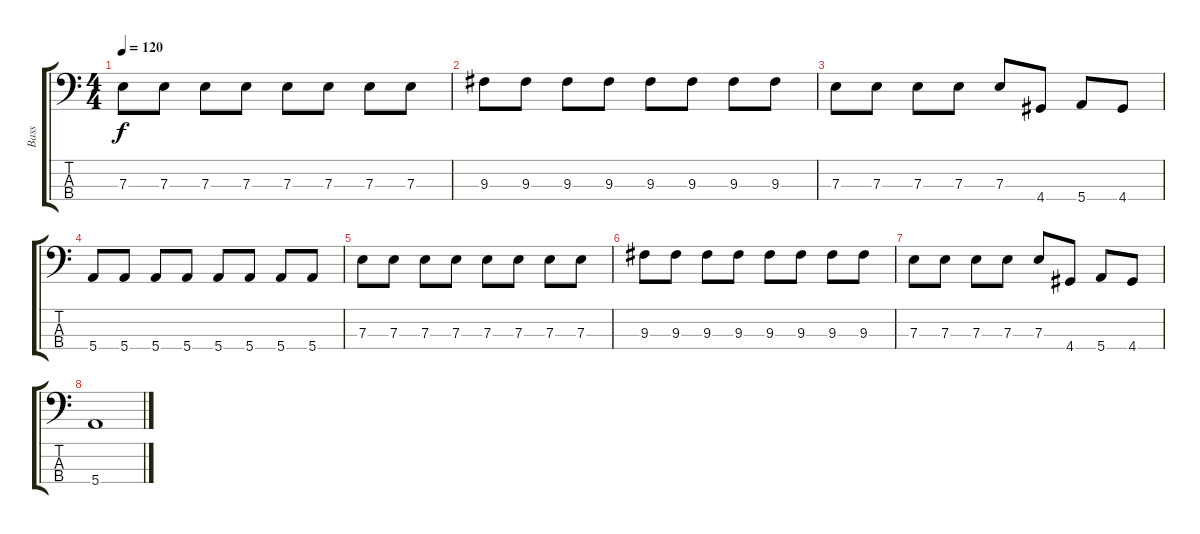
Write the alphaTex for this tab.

\track ("Bass" "Bass") {instrument electricbasspick}
\staff {score tabs}
\tuning (G2 D2 A1 E1) {hide}
\ts (4 4)
\tempo 120
\clef f4
\ks c
7.3.8{dy f} 7.3.8 7.3.8 7.3.8 7.3.8 7.3.8 7.3.8 7.3.8 |
9.3.8 9.3.8 9.3.8 9.3.8 9.3.8 9.3.8 9.3.8 9.3.8 |
7.3.8 7.3.8 7.3.8 7.3.8 7.3.8 4.4.8 5.4.8 4.4.8 |
5.4.8 5.4.8 5.4.8 5.4.8 5.4.8 5.4.8 5.4.8 5.4.8 |
7.3.8 7.3.8 7.3.8 7.3.8 7.3.8 7.3.8 7.3.8 7.3.8 |
9.3.8 9.3.8 9.3.8 9.3.8 9.3.8 9.3.8 9.3.8 9.3.8 |
7.3.8 7.3.8 7.3.8 7.3.8 7.3.8 4.4.8 5.4.8 4.4.8 |
5.4.1
